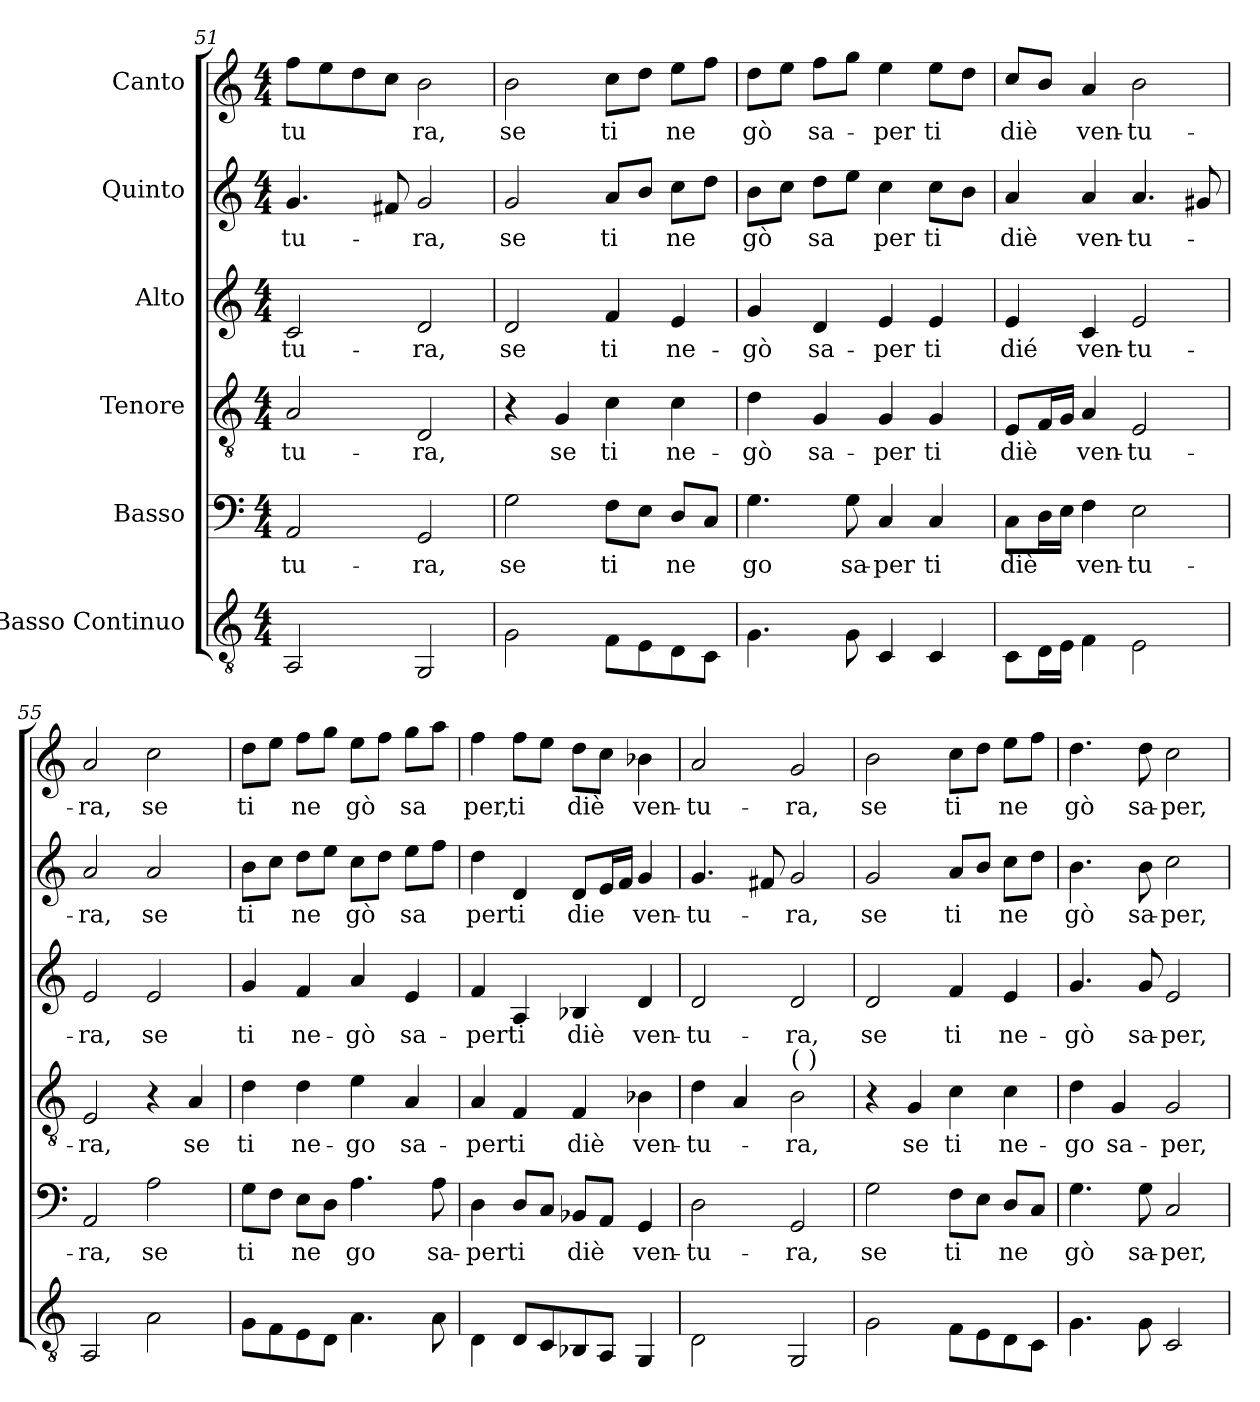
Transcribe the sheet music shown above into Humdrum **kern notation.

**kern	**kern	**text	**kern	**text	**kern	**text	**kern	**text	**kern	**text
*part6	*part5	*part5	*part4	*part4	*part3	*part3	*part2	*part2	*part1	*part1
*staff6	*staff5	*staff5	*staff4	*staff4	*staff3	*staff3	*staff2	*staff2	*staff1	*staff1
*I"Basso Continuo	*I"Basso	*	*I"Tenore	*	*I"Alto	*	*I"Quinto	*	*I"Canto	*
*clefGv2	*clefF4	*	*clefGv2	*	*clefG2	*	*clefG2	*	*clefG2	*
*k[]	*k[]	*	*k[]	*	*k[]	*	*k[]	*	*k[]	*
*M4/4	*M4/4	*	*M4/4	*	*M4/4	*	*M4/4	*	*M4/4	*
=51	=51	=51	=51	=51	=51	=51	=51	=51	=51	=51
!	!	!LO:LY:b	!	!LO:LY:b	!	!LO:LY:b	!	!LO:LY:b	!	!LO:LY:b
2AA/	2AA/	tu-	2A/	-tu-	2c/	-tu-	4.g/	-tu-	8ff\L	-tu
.	.	.	.	.	.	.	.	.	8ee\	.
.	.	.	.	.	.	.	.	.	8dd\	.
.	.	.	.	.	.	.	8f#X/	.	8cc\J	.
!	!	!LO:LY:b	!	!LO:LY:b	!	!LO:LY:b	!	!LO:LY:b	!	!LO:LY:b
2GG/	2GG/	-ra,	2D/	-ra,	2d/	-ra,	2g/	-ra,	2b\	ra,
=52	=52	=52	=52	=52	=52	=52	=52	=52	=52	=52
!	!	!LO:LY:b	!	!	!	!LO:LY:b	!	!LO:LY:b	!	!LO:LY:b
2G\	2G\	se	4r	.	2d/	se	2g/	se	2b\	se
!	!	!	!	!LO:LY:b	!	!	!	!	!	!
.	.	.	4G/	se	.	.	.	.	.	.
!	!	!LO:LY:b	!	!LO:LY:b	!	!LO:LY:b	!	!LO:LY:b	!	!LO:LY:b
8F\L	8F\L	ti	4c\	ti	4f/	ti	8a/L	ti	8cc\L	ti
8E\	8E\J	.	.	.	.	.	8b/J	.	8dd\J	.
!	!	!LO:LY:b	!	!LO:LY:b	!	!LO:LY:b	!	!LO:LY:b	!	!LO:LY:b
8D\	8D/L	ne	4c\	ne-	4e/	ne-	8cc\L	ne	8ee\L	ne
8C\J	8C/J	.	.	.	.	.	8dd\J	.	8ff\J	.
=53	=53	=53	=53	=53	=53	=53	=53	=53	=53	=53
!	!	!LO:LY:b	!	!LO:LY:b	!	!LO:LY:b	!	!LO:LY:b	!	!LO:LY:b
4.G\	4.G\	go	4d\	-gò	4g/	-gò	8b\L	gò	8dd\L	gò
.	.	.	.	.	.	.	8cc\J	.	8ee\J	.
!	!	!	!	!LO:LY:b	!	!LO:LY:b	!	!LO:LY:b	!	!LO:LY:b
.	.	.	4G/	sa-	4d/	sa-	8dd\L	sa	8ff\L	sa-
!	!	!LO:LY:b	!	!	!	!	!	!	!	!
8G\	8G\	sa-	.	.	.	.	8ee\J	.	8gg\J	.
!	!	!LO:LY:b	!	!LO:LY:b	!	!LO:LY:b	!	!LO:LY:b	!	!LO:LY:b
4C/	4C/	-per	4G/	-per	4e/	-per	4cc\	per	4ee\	-per
!	!	!LO:LY:b	!	!LO:LY:b	!	!LO:LY:b	!	!LO:LY:b	!	!LO:LY:b
4C/	4C/	ti	4G/	ti	4e/	ti	8cc\L	ti	8ee\L	ti
.	.	.	.	.	.	.	8b\J	.	8dd\J	.
!!LO:PB:g=z
=54	=54	=54	=54	=54	=54	=54	=54	=54	=54	=54
!	!	!LO:LY:b	!	!LO:LY:b	!	!LO:LY:b	!	!LO:LY:b	!	!LO:LY:b
8C\L	8C\L	diè	8E/L	diè	4e/	dié	4a/	diè	8cc/L	diè
16D\L	16D\L	.	16F/L	.	.	.	.	.	8b/J	.
16E\JJ	16E\JJ	.	16G/JJ	.	.	.	.	.	.	.
!	!	!LO:LY:b	!	!LO:LY:b	!	!LO:LY:b	!	!LO:LY:b	!	!LO:LY:b
4F\	4F\	ven-	4A/	ven-	4c/	ven-	4a/	ven-	4a/	ven-
!	!	!LO:LY:b	!	!LO:LY:b	!	!LO:LY:b	!	!LO:LY:b	!	!LO:LY:b
2E\	2E\	-tu-	2E/	-tu-	2e/	-tu-	4.a/	-tu-	2b\	-tu-
.	.	.	.	.	.	.	8g#X/	.	.	.
=55	=55	=55	=55	=55	=55	=55	=55	=55	=55	=55
!	!	!LO:LY:b	!	!LO:LY:b	!	!LO:LY:b	!	!LO:LY:b	!	!LO:LY:b
2AA/	2AA/	-ra,	2E/	-ra,	2e/	-ra,	2a/	-ra,	2a/	-ra,
!	!	!LO:LY:b	!	!	!	!LO:LY:b	!	!LO:LY:b	!	!LO:LY:b
2A\	2A\	se	4r	.	2e/	se	2a/	se	2cc\	se
!	!	!	!	!LO:LY:b	!	!	!	!	!	!
.	.	.	4A/	se	.	.	.	.	.	.
=56	=56	=56	=56	=56	=56	=56	=56	=56	=56	=56
!	!	!LO:LY:b	!	!LO:LY:b	!	!LO:LY:b	!	!LO:LY:b	!	!LO:LY:b
8G\L	8G\L	ti	4d\	ti	4g/	ti	8b\L	ti	8dd\L	ti
8F\	8F\J	.	.	.	.	.	8cc\J	.	8ee\J	.
!	!	!LO:LY:b	!	!LO:LY:b	!	!LO:LY:b	!	!LO:LY:b	!	!LO:LY:b
8E\	8E\L	ne	4d\	ne-	4f/	ne-	8dd\L	ne	8ff\L	ne
8D\J	8D\J	.	.	.	.	.	8ee\J	.	8gg\J	.
!	!	!LO:LY:b	!	!LO:LY:b	!	!LO:LY:b	!	!LO:LY:b	!	!LO:LY:b
4.A\	4.A\	go	4e\	-go	4a/	-gò	8cc\L	gò	8ee\L	gò
.	.	.	.	.	.	.	8dd\J	.	8ff\J	.
!	!	!	!	!LO:LY:b	!	!LO:LY:b	!	!LO:LY:b	!	!LO:LY:b
.	.	.	4A/	sa-	4e/	sa-	8ee\L	sa	8gg\L	sa
!	!	!LO:LY:b	!	!	!	!	!	!	!	!
8A\	8A\	sa-	.	.	.	.	8ff\J	.	8aa\J	.
=57	=57	=57	=57	=57	=57	=57	=57	=57	=57	=57
!	!	!LO:LY:b	!	!LO:LY:b	!	!LO:LY:b	!	!LO:LY:b	!	!LO:LY:b
4D\	4D\	-per	4A/	-per	4f/	-per	4dd\	per	4ff\	per,
!	!	!LO:LY:b	!	!LO:LY:b	!	!LO:LY:b	!	!LO:LY:b	!	!LO:LY:b
8D/L	8D/L	ti	4F/	ti	4A/	ti	4d/	ti	8ff\L	ti
8C/	8C/J	.	.	.	.	.	.	.	8ee\J	.
!	!	!LO:LY:b	!	!LO:LY:b	!	!LO:LY:b	!	!LO:LY:b	!	!LO:LY:b
8BB-X/	8BB-X/L	diè	4F/	diè	4B-X/	diè	8d/L	die	8dd\L	diè
8AA/J	8AA/J	.	.	.	.	.	16e/L	.	8cc\J	.
.	.	.	.	.	.	.	16f/JJ	.	.	.
!	!	!LO:LY:b	!	!LO:LY:b	!	!LO:LY:b	!	!LO:LY:b	!	!LO:LY:b
4GG/	4GG/	ven-	4B-X\	ven-	4d/	ven-	4g/	ven-	4b-X\	ven-
=58	=58	=58	=58	=58	=58	=58	=58	=58	=58	=58
!	!	!LO:LY:b	!	!LO:LY:b	!	!LO:LY:b	!	!LO:LY:b	!	!LO:LY:b
2D\	2D\	-tu-	4d\	-tu-	2d/	-tu-	4.g/	-tu-	2a/	-tu-
.	.	.	4A/	.	.	.	.	.	.	.
.	.	.	.	.	.	.	8f#X/	.	.	.
!	!	!	!LO:TX:a:t=(  )	!	!	!	!	!	!	!
!	!	!LO:LY:b	!	!LO:LY:b	!	!LO:LY:b	!	!LO:LY:b	!	!LO:LY:b
2GG/	2GG/	-ra,	2B\	-ra,	2d/	-ra,	2g/	-ra,	2g/	-ra,
!!LO:LB:g=z
=59	=59	=59	=59	=59	=59	=59	=59	=59	=59	=59
!	!	!LO:LY:b	!	!	!	!LO:LY:b	!	!LO:LY:b	!	!LO:LY:b
2G\	2G\	se	4r	.	2d/	se	2g/	se	2b\	se
!	!	!	!	!LO:LY:b	!	!	!	!	!	!
.	.	.	4G/	se	.	.	.	.	.	.
!	!	!LO:LY:b	!	!LO:LY:b	!	!LO:LY:b	!	!LO:LY:b	!	!LO:LY:b
8F\L	8F\L	ti	4c\	ti	4f/	ti	8a/L	ti	8cc\L	ti
8E\	8E\J	.	.	.	.	.	8b/J	.	8dd\J	.
!	!	!LO:LY:b	!	!LO:LY:b	!	!LO:LY:b	!	!LO:LY:b	!	!LO:LY:b
8D\	8D/L	ne	4c\	ne-	4e/	ne-	8cc\L	ne	8ee\L	ne
8C\J	8C/J	.	.	.	.	.	8dd\J	.	8ff\J	.
=60	=60	=60	=60	=60	=60	=60	=60	=60	=60	=60
!	!	!LO:LY:b	!	!LO:LY:b	!	!LO:LY:b	!	!LO:LY:b	!	!LO:LY:b
4.G\	4.G\	gò	4d\	-go	4.g/	-gò	4.b\	gò	4.dd\	gò
!	!	!	!	!LO:LY:b	!	!	!	!	!	!
.	.	.	4G/	sa-	.	.	.	.	.	.
!	!	!LO:LY:b	!	!	!	!LO:LY:b	!	!LO:LY:b	!	!LO:LY:b
8G\	8G\	sa-	.	.	8g/	sa-	8b\	sa-	8dd\	sa-
!	!	!LO:LY:b	!	!LO:LY:b	!	!LO:LY:b	!	!LO:LY:b	!	!LO:LY:b
2C/	2C/	-per,	2G/	-per,	2e/	-per,	2cc\	-per,	2cc\	-per,
=	=	=	=	=	=	=	=	=	=	=
*-	*-	*-	*-	*-	*-	*-	*-	*-	*-	*-
